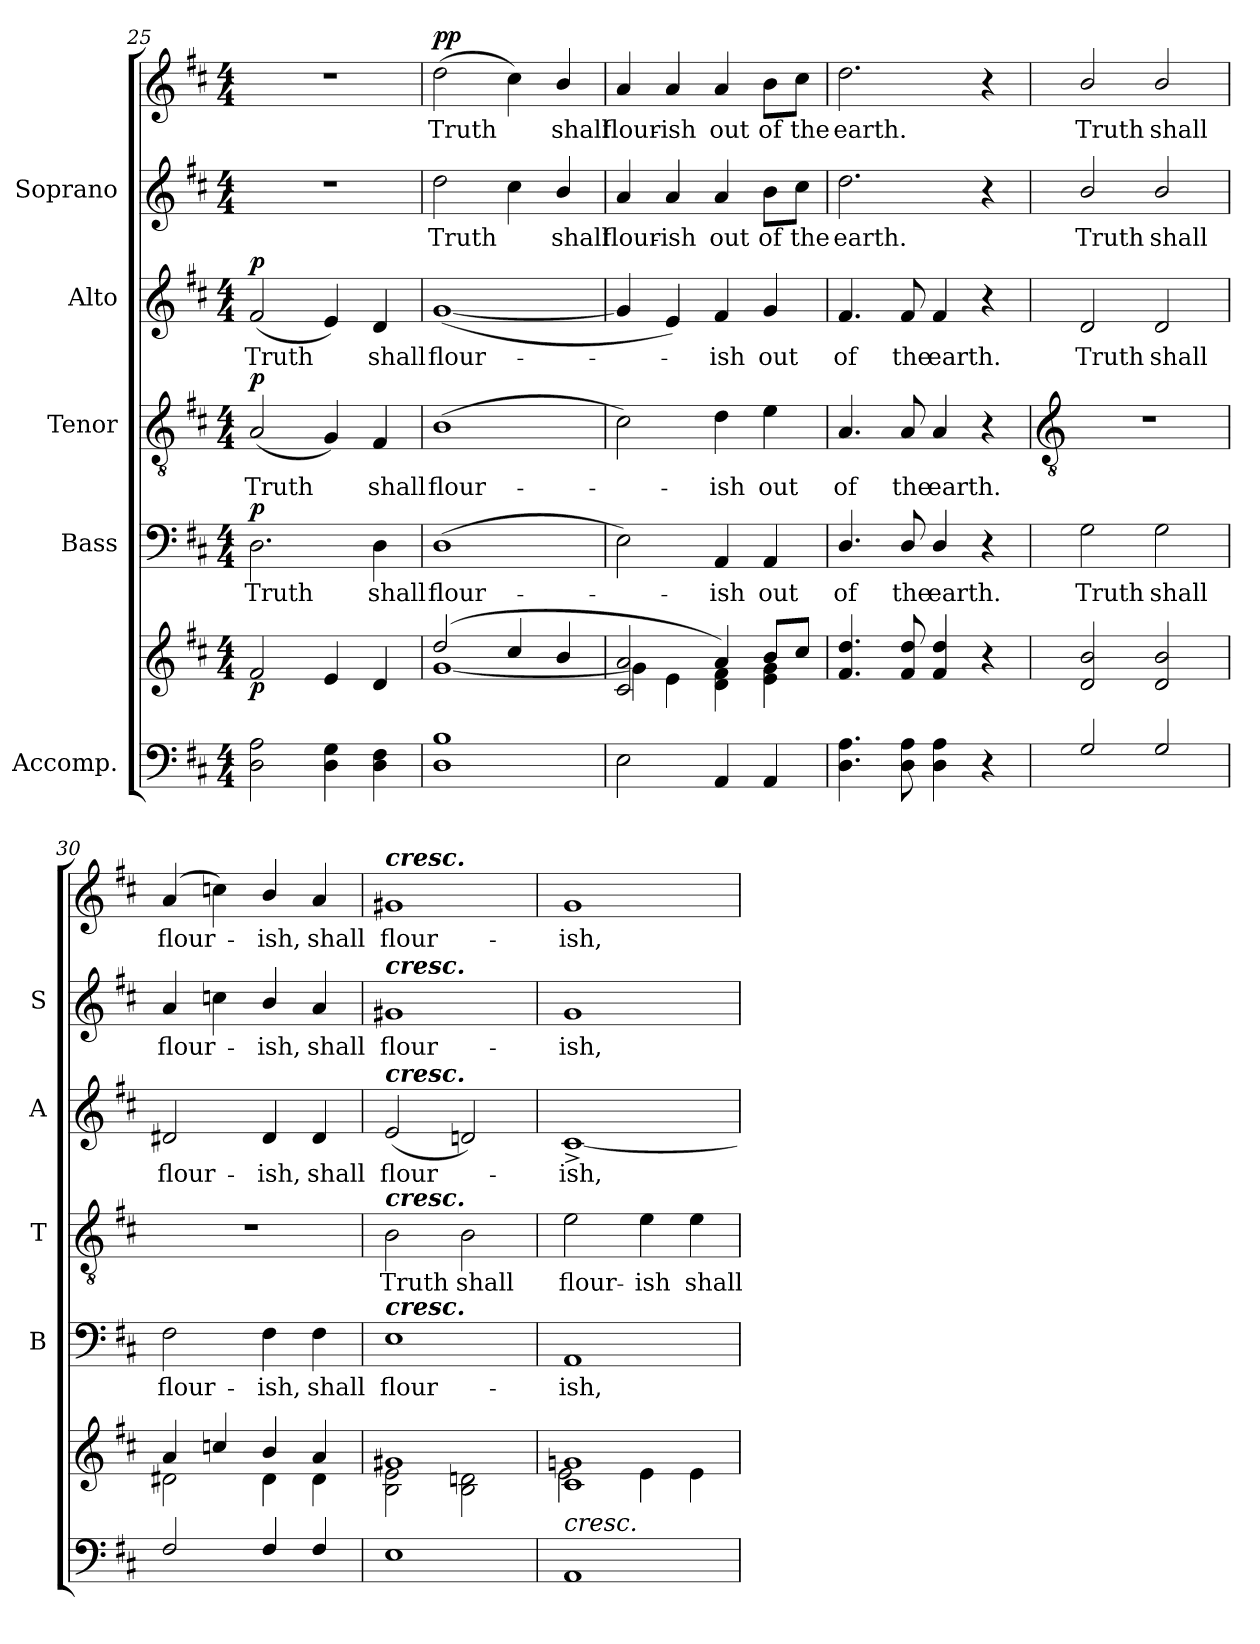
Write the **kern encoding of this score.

**kern	**kern	**dynam	**kern	**text	**dynam	**kern	**text	**dynam	**kern	**text	**dynam	**kern	**text	**kern	**text	**dynam
*part5	*part5	*part5	*part4	*part4	*part4	*part3	*part3	*part3	*part2	*part2	*part2	*part1	*part1	*part1	*part1	*part1
*staff7	*staff6	*staff6/7	*staff5	*staff5	*staff5	*staff4	*staff4	*staff4	*staff3	*staff3	*staff3	*staff2	*staff2	*staff1	*staff1	*staff1/2
*I"Accomp.	*	*	*I"Bass	*	*	*I"Tenor	*	*	*I"Alto	*	*	*I"Soprano	*	*	*	*
*	*	*	*I'B	*	*	*I'T	*	*	*I'A	*	*	*I'S	*	*	*	*
*clefF4	*clefG2	*	*clefF4	*	*	*clefGv2	*	*	*clefG2	*	*	*	*	*clefG2	*	*
*k[f#c#]	*k[f#c#]	*	*k[f#c#]	*	*	*k[f#c#]	*	*	*k[f#c#]	*	*	*k[f#c#]	*	*k[f#c#]	*	*
*D:	*D:	*	*D:	*	*	*D:	*	*	*D:	*	*	*D:	*	*D:	*	*
*M4/4	*M4/4	*	*M4/4	*	*	*M4/4	*	*	*M4/4	*	*	*M4/4	*	*M4/4	*	*
=25	=25	=25	=25	=25	=25	=25	=25	=25	=25	=25	=25	=25	=25	=25	=25	=25
*	*^	*	*	*	*	*	*	*	*	*	*	*	*	*	*	*
!	!	!	!LO:DY:b	!	!LO:LY:b	!LO:DY:b	!	!LO:LY:b	!LO:DY:b	!	!LO:LY:b	!LO:DY:b	!	!	!	!	!
2D 2A	2f#/	2ryy	p	2.D	Truth	p	(<2A	Truth	p	(<2f#	Truth	p	1r	.	1r	.	.
4D 4G	4e/	2ryy	.	.	.	.	4G)	.	.	4e)	.	.	.	.	.	.	.
!	!	!	!	!	!LO:LY:b	!	!	!LO:LY:b	!	!	!LO:LY:b	!	!	!	!	!	!
4D 4F#	4d/	.	.	4D	shall	.	4F#	shall	.	4d	shall	.	.	.	.	.	.
=26	=26	=26	=26	=26	=26	=26	=26	=26	=26	=26	=26	=26	=26	=26	=26	=26	=26
!	!	!	!	!	!LO:LY:b	!	!	!LO:LY:b	!	!	!LO:LY:b	!	!	!LO:LY:b	!	!LO:LY:b	!LO:DY:b=2
!	!	!	!	!	!	!	!	!	!	!	!	!	!	!	!	!	!LO:DY:n=1:b
1D 1B	(>2dd/	[1g\	.	(>1D	flour-	.	(>1B	flour-	.	(<[1g	flour-	.	2dd	Truth	(>2dd	Truth	p p
.	4cc#/	.	.	.	.	.	.	.	.	.	.	.	4cc#	.	4cc#)	.	.
!	!	!	!	!	!	!	!	!	!	!	!	!	!	!LO:LY:b	!	!LO:LY:b	!
.	4b/	.	.	.	.	.	.	.	.	.	.	.	4b/	shall	4b/	shall	.
=27	=27	=27	=27	=27	=27	=27	=27	=27	=27	=27	=27	=27	=27	=27	=27	=27	=27
!	!	!	!	!	!	!	!	!	!	!	!	!	!	!LO:LY:b	!	!LO:LY:b	!
2E	2c#/ 2a/	4g\]	.	2E)	.	.	2c#)	.	.	4g]	.	.	4a	flour-	4a	flour-	.
!	!	!	!	!	!	!	!	!	!	!	!	!	!	!LO:LY:b	!	!LO:LY:b	!
.	.	4e\	.	.	.	.	.	.	.	4e)	.	.	4a	-ish	4a	-ish	.
!	!	!	!	!	!LO:LY:b	!	!	!LO:LY:b	!	!	!LO:LY:b	!	!	!LO:LY:b	!	!LO:LY:b	!
4AA	4a/)	4d\ 4f#\	.	4AA	ish	.	4d	ish	.	4f#	ish	.	4a	out	4a	out	.
!	!	!	!	!	!LO:LY:b	!	!	!LO:LY:b	!	!	!LO:LY:b	!	!	!LO:LY:b	!	!LO:LY:b	!
4AA	8b/L	4e\ 4g\	.	4AA	out	.	4e	out	.	4g	out	.	8b\L	of	8b\L	of	.
!	!	!	!	!	!	!	!	!	!	!	!	!	!	!LO:LY:b	!	!LO:LY:b	!
.	8cc#/J	.	.	.	.	.	.	.	.	.	.	.	8cc#\J	the	8cc#\J	the	.
=28	=28	=28	=28	=28	=28	=28	=28	=28	=28	=28	=28	=28	=28	=28	=28	=28	=28
!	!	!	!	!	!LO:LY:b	!	!	!LO:LY:b	!	!	!LO:LY:b	!	!	!LO:LY:b	!	!LO:LY:b	!
4.D 4.A	4.f#/ 4.dd/	2ryy	.	4.D/	of	.	4.A	of	.	4.f#	of	.	2.dd	earth.	2.dd	earth.	.
!	!	!	!	!	!LO:LY:b	!	!	!LO:LY:b	!	!	!LO:LY:b	!	!	!	!	!	!
8D 8A	8f#/ 8dd/	.	.	8D/	the	.	8A	the	.	8f#	the	.	.	.	.	.	.
!	!	!	!	!	!LO:LY:b	!	!	!LO:LY:b	!	!	!LO:LY:b	!	!	!	!	!	!
4D 4A	4f#/ 4dd/	2ryy	.	4D/	earth.	.	4A	earth.	.	4f#	earth.	.	.	.	.	.	.
4r	4r	.	.	4r	.	.	4r	.	.	4r	.	.	4r	.	4r	.	.
!!LO:LB:g=z
=29	=29	=29	=29	=29	=29	=29	=29	=29	=29	=29	=29	=29	=29	=29	=29	=29	=29
*	*	*	*	*	*	*	*clefGv2	*	*	*	*	*	*	*	*	*	*
*^	*	*	*	*	*	*	*	*	*	*	*	*	*	*	*	*	*
!	!	!	!	!	!	!LO:LY:b	!	!	!	!	!	!LO:LY:b	!	!	!LO:LY:b	!	!LO:LY:b	!
2G	1ryy	2d/ 2b/	2ryy	.	2G	Truth	.	1r	.	.	2d	Truth	.	2b/	Truth	2b/	Truth	.
!	!	!	!	!	!	!LO:LY:b	!	!	!	!	!	!LO:LY:b	!	!	!LO:LY:b	!	!LO:LY:b	!
2G	.	2d/ 2b/	2ryy	.	2G	shall	.	.	.	.	2d	shall	.	2b/	shall	2b/	shall	.
=30	=30	=30	=30	=30	=30	=30	=30	=30	=30	=30	=30	=30	=30	=30	=30	=30	=30	=30
!	!	!	!	!	!	!LO:LY:b	!	!	!	!	!	!LO:LY:b	!	!	!LO:LY:b	!	!LO:LY:b	!
2F#	1ryy	4a/	2d#X\	.	2F#	flour-	.	1r	.	.	2d#X	flour-	.	4a	flour-	(<4a	flour-	.
.	.	4ccn/	.	.	.	.	.	.	.	.	.	.	.	4ccn	.	4ccn)	.	.
!	!	!	!	!	!	!LO:LY:b	!	!	!	!	!	!LO:LY:b	!	!	!LO:LY:b	!	!LO:LY:b	!
4F#	.	4b/	4d#\	.	4F#	-ish,	.	.	.	.	4d#	-ish,	.	4b/	ish,	4b/	ish,	.
!	!	!	!	!	!	!LO:LY:b	!	!	!	!	!	!LO:LY:b	!	!	!LO:LY:b	!	!LO:LY:b	!
4F#	.	4a/	4d#\	.	4F#	shall	.	.	.	.	4d#	shall	.	4a	shall	4a	shall	.
=31	=31	=31	=31	=31	=31	=31	=31	=31	=31	=31	=31	=31	=31	=31	=31	=31	=31	=31
!	!	!	!	!	!	!	!	!	!	!	!	!	!	!	!	!LO:TX:a:Bi:t=cresc.	!	!
!	!	!	!	!	!	!	!	!	!	!	!	!	!	!LO:TX:a:Bi:t=cresc.	!	!	!	!
!	!	!	!	!	!	!	!	!	!	!	!LO:TX:a:Bi:t=cresc.	!	!	!	!	!	!	!
!	!	!	!	!	!	!	!	!LO:TX:a:Bi:t=cresc.	!	!	!	!	!	!	!	!	!	!
!	!	!	!	!	!LO:TX:a:Bi:t=cresc.	!	!	!	!	!	!	!	!	!	!	!	!	!
!	!	!	!	!	!	!LO:LY:b	!	!	!LO:LY:b	!	!	!LO:LY:b	!	!	!LO:LY:b	!	!LO:LY:b	!
1E	1ryy	1g#X/	2B\ 2e\	.	1E	flour-	.	2B	Truth	.	(<2e	flour-	.	1g#X	flour-	1g#X	flour-	.
!	!	!	!	!	!	!	!	!	!LO:LY:b	!	!	!	!	!	!	!	!	!
.	.	.	2B\ 2dn\	.	.	.	.	2B	shall	.	2dn)	.	.	.	.	.	.	.
=32	=32	=32	=32	=32	=32	=32	=32	=32	=32	=32	=32	=32	=32	=32	=32	=32	=32	=32
!LO:TX:a:i:t=cresc.	!	!	!	!	!	!	!	!	!	!	!	!	!	!	!	!	!	!
!	!	!	!	!	!	!LO:LY:b	!	!	!LO:LY:b	!	!	!LO:LY:b	!	!	!LO:LY:b	!	!LO:LY:b	!
1AA	1ryy	1c#/ 1gn/	2e\	.	1AA	-ish,	.	2e	flour-	.	[1c#^	ish,	.	1g	-ish,	1g	-ish,	.
!	!	!	!	!	!	!	!	!	!LO:LY:b	!	!	!	!	!	!	!	!	!
.	.	.	4e\	.	.	.	.	4e	-ish	.	.	.	.	.	.	.	.	.
!	!	!	!	!	!	!	!	!	!LO:LY:b	!	!	!	!	!	!	!	!	!
.	.	.	4e\	.	.	.	.	4e	shall	.	.	.	.	.	.	.	.	.
*v	*v	*	*	*	*	*	*	*	*	*	*	*	*	*	*	*	*	*
*	*v	*v	*	*	*	*	*	*	*	*	*	*	*	*	*	*	*
=	=	=	=	=	=	=	=	=	=	=	=	=	=	=	=	=
*-	*-	*-	*-	*-	*-	*-	*-	*-	*-	*-	*-	*-	*-	*-	*-	*-
